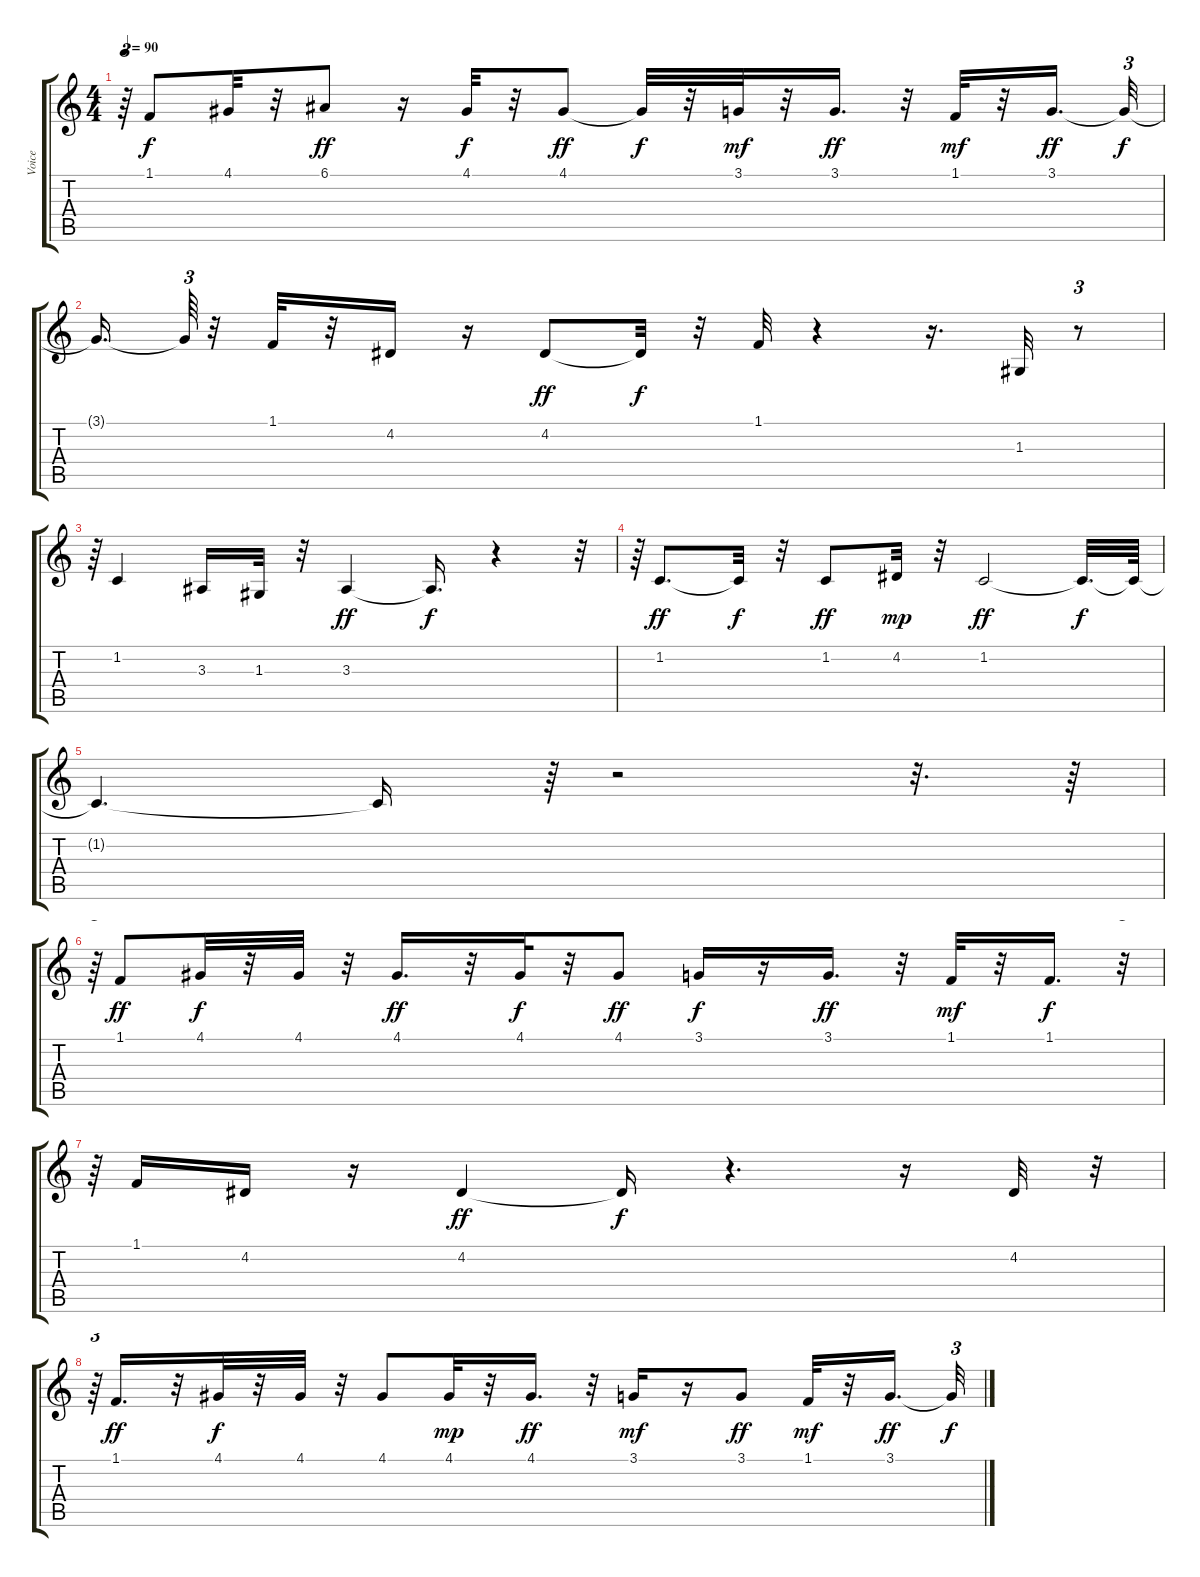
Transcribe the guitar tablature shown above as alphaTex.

\track ("Voice" "Voice") {instrument tenorsax}
\staff {score tabs}
\tuning (E4 B3 G3 D3 A2 E2) {hide}
\ts (4 4)
\tempo 90
\clef g2
\ks c
r.64{tu (3 2) dy f} 1.1.8 4.1.32 r.32 6.1.8{dy ff} r.16 4.1.32{dy f} r.32 4.1.8{dy ff} 4.1{t}.32{dy f} r.32 3.1.32{dy mf} r.32 3.1.16{d dy ff} r.32 1.1.32{dy mf} r.32 3.1.16{d dy ff} 3.1{t}.32{tu (3 2) dy f} |
3.1{t}.16{d} 3.1{t}.64{tu (3 2)} r.32 1.1.32 r.32 4.2.16 r.16 4.2.8{dy ff} 4.2{t}.32{dy f} r.32 1.1.32 r.4 r.16{d} 1.3.32 r.8{tu (3 2)} |
r.64{tu (3 2)} 1.2.4 3.3.16 1.3.32 r.32 3.3.4{dy ff} 3.3{t}.16{d dy f} r.4 r.32{tu (3 2)} |
r.64{tu (3 2)} 1.2.8{d dy ff} 1.2{t}.32{dy f} r.32 1.2.8{dy ff} 4.2.32{dy mp} r.32 1.2.2{dy ff} 1.2{t}.32{d dy f} 1.2{t}.64 |
1.2{t}.4{d} 1.2{t}.16 r.64{tu (3 2)} r.2 r.32{d} r.64 |
r.64{tu (3 2)} 1.1.8{dy ff} 4.1.32{dy f} r.32 4.1.32 r.32 4.1.16{d dy ff} r.32 4.1.32{dy f} r.32 4.1.8{dy ff} 3.1.16{dy f} r.16 3.1.16{d dy ff} r.32 1.1.32{dy mf} r.32 1.1.16{d dy f} r.32{tu (3 2)} |
r.64{tu (3 2)} 1.1.16 4.2.16 r.16 4.2.4{dy ff} 4.2{t}.16{dy f} r.4{d} r.16 4.2.32 r.32{tu (3 2)} |
r.64{tu (3 2)} 1.1.16{d dy ff} r.32 4.1.32{dy f} r.32 4.1.32 r.32 4.1.8 4.1.32{dy mp} r.32 4.1.16{d dy ff} r.32 3.1.16{dy mf} r.16 3.1.8{dy ff} 1.1.32{dy mf} r.32 3.1.16{d dy ff} 3.1{t}.32{tu (3 2) dy f}
